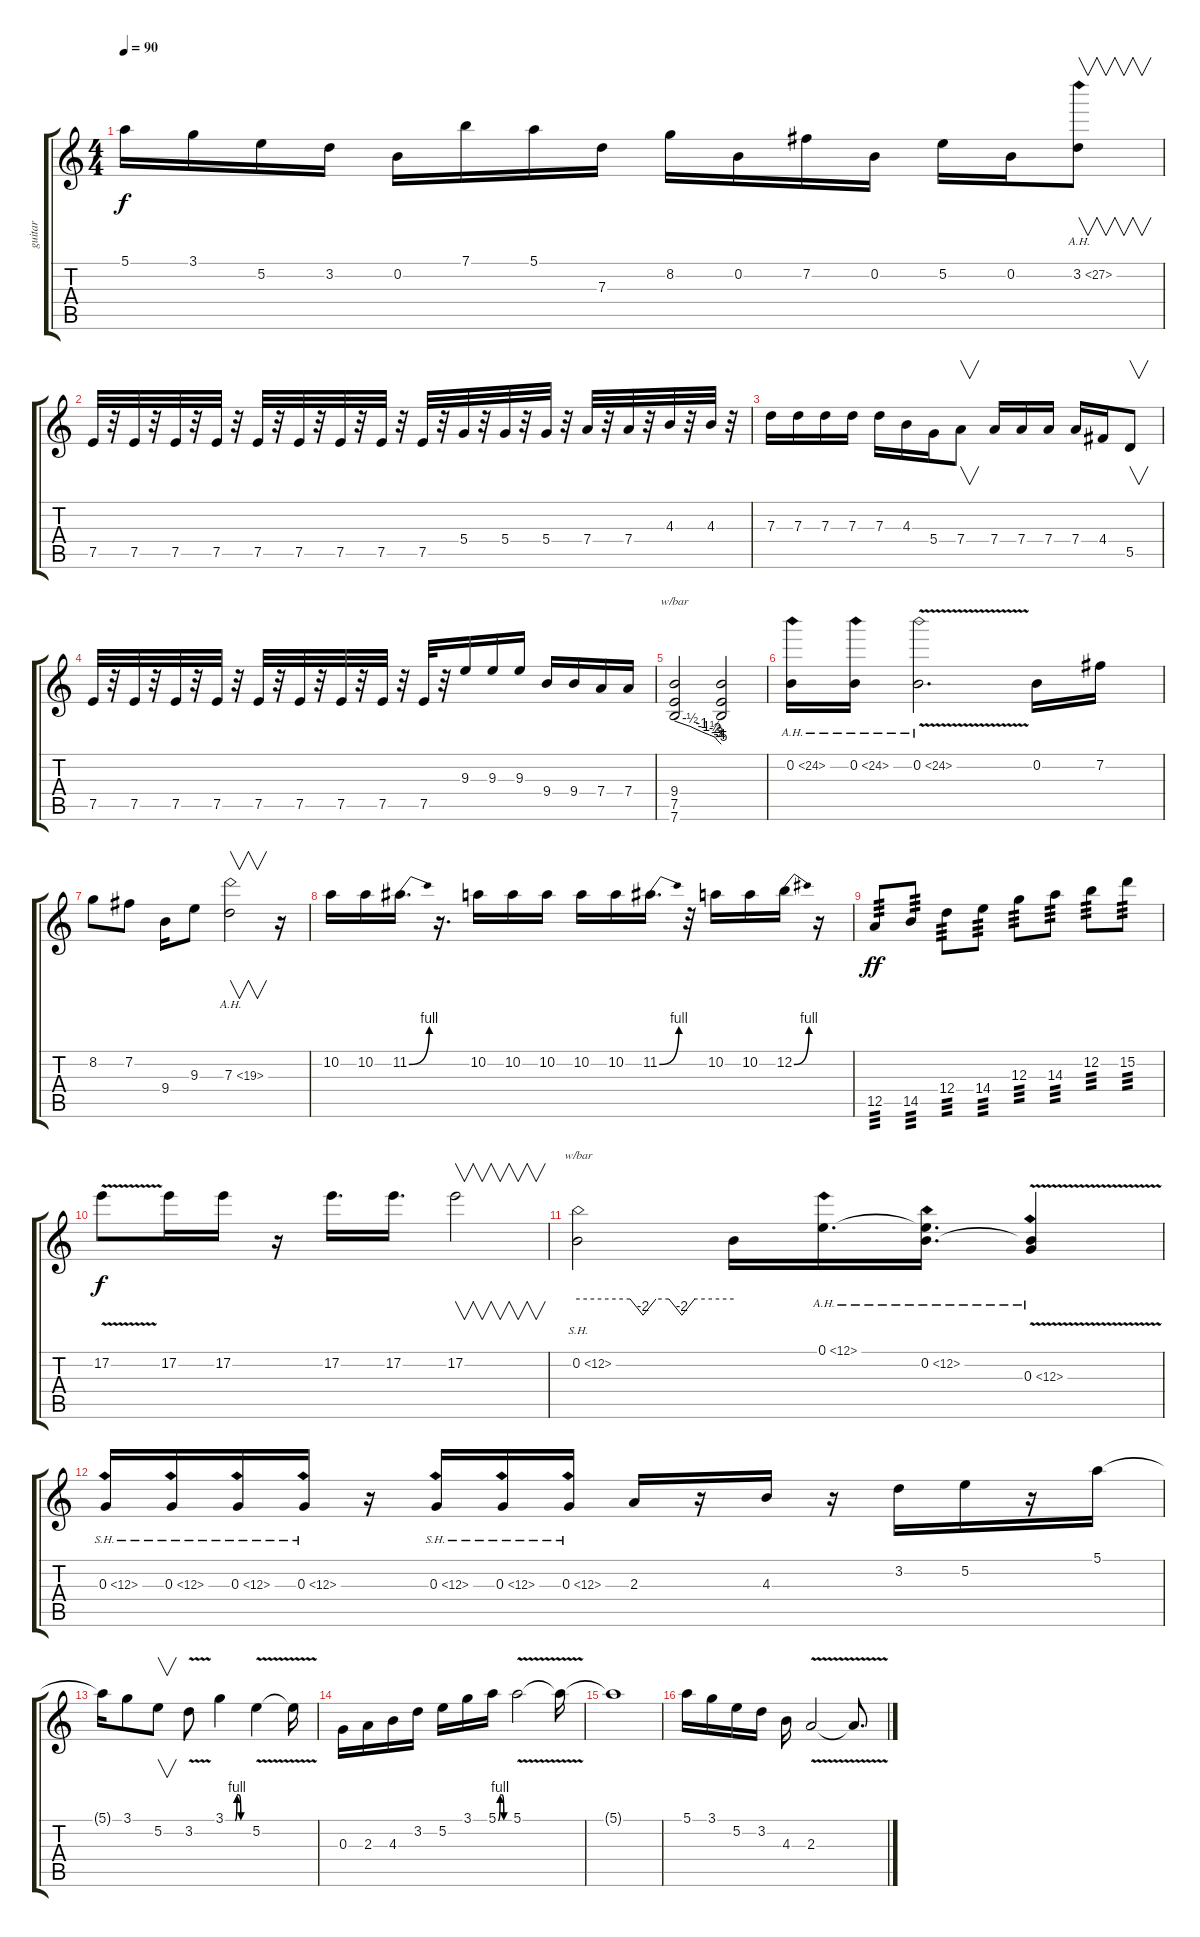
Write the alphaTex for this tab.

\track ("guitar            solo" "guitar    ") {instrument overdrivenguitar}
\staff {score tabs}
\tuning (E4 B3 G3 D3 A2 E2) {hide}
\ts (4 4)
\tempo 90
\clef g2
\ks c
5.1.16{dy f} 3.1.16 5.2.16 3.2.16 0.2.16 7.1.16 5.1.16 7.3.16 8.2.16 0.2.16 7.2.16 0.2.16 5.2.16 0.2.16 3.2{ah 24}.8{v} |
7.5.32 r.32 7.5.32 r.32 7.5.32 r.32 7.5.32 r.32 7.5.32 r.32 7.5.32 r.32 7.5.32 r.32 7.5.32 r.32 7.5.32 r.32 5.4.32 r.32 5.4.32 r.32 5.4.32 r.32 7.4.32 r.32 7.4.32 r.32 4.3.32 r.32 4.3.32 r.32 |
7.3.16 7.3.16 7.3.16 7.3.16 7.3.16 4.3.16 5.4.16 7.4.8{v} 7.4.16 7.4.16 7.4.16 7.4.16 4.4.16 5.5.8{v} |
7.5.32 r.32 7.5.32 r.32 7.5.32 r.32 7.5.32 r.32 7.5.32 r.32 7.5.32 r.32 7.5.32 r.32 7.5.32 r.32 7.5.32 r.32 9.3.16 9.3.16 9.3.16 9.4.16 9.4.16 7.4.16 7.4.16 |
(9.4 7.5 7.6).2{tbe (custom default 0 0 20 -2 35 -4 45 -6 52 -8 55 -12 58 -16 60 -20)} (9.4{t} 7.5{t} 7.6{t}).2 |
0.2{ah 24}.16 0.2{ah 24}.16 0.2{ah 24 v}.2{d} 0.2.16 7.2.16 |
8.2.8 7.2.8 9.4.16 9.3.8 7.3{ah 12}.2{v} r.16 |
10.2.16 10.2.16 11.2{be (bend 0 0 60 4)}.16{d} r.16{d} 10.2.16 10.2.16 10.2.16 10.2.16 10.2.16 11.2{be (bend 0 0 60 4)}.16{d} r.32 10.2.16 10.2.16 12.2{be (bend 0 0 60 4)}.16 r.16 |
12.5.8{tp 3 dy ff} 14.5.8{tp 3} 12.4.8{tp 3} 14.4.8{tp 3} 12.3.8{tp 3} 14.3.8{tp 3} 12.2.8{tp 3} 15.2.8{tp 3} |
17.2{v}.8{dy f} 17.2.16 17.2.16 r.16 17.2.16{d} 17.2.16{d} 17.2.2{v} |
0.2{sh 12}.2{tbe (custom default 0 0 20 0 25 -8 30 0 35 0 40 -8 45 0 60 0)} 0.2{t}.16 0.1{ah 12}.16{d} (0.1{t} 0.2{ah 12}).16{d} (0.2{t} 0.3{ah 12 v}).4 |
0.3{sh 12}.16 0.3{sh 12}.16 0.3{sh 12}.16 0.3{sh 12}.16 r.16 0.3{sh 12}.16 0.3{sh 12}.16 0.3{sh 12}.16 2.3.16 r.16 4.3.16 r.16 3.2.16 5.2.16 r.16 5.1.16 |
5.1{t}.16 3.1.8 5.2.8{v} 3.2{v}.8 3.1{be (custom 0 0 25 0 30 4 35 4 40 0 60 0)}.4 5.2{v}.4 5.2{t}.16 |
0.3.16{volume 0} 2.3.16 4.3.16 3.2.16 5.2.16 3.1.16 5.1{be (custom 0 0 10 4 20 4 30 0 60 0)}.16 5.1{v}.2 5.1{t}.16 |
5.1{t}.1 |
5.1.16 3.1.16 5.2.16 3.2.16 4.3.16 2.3{v}.2 2.3{t}.8{d}
